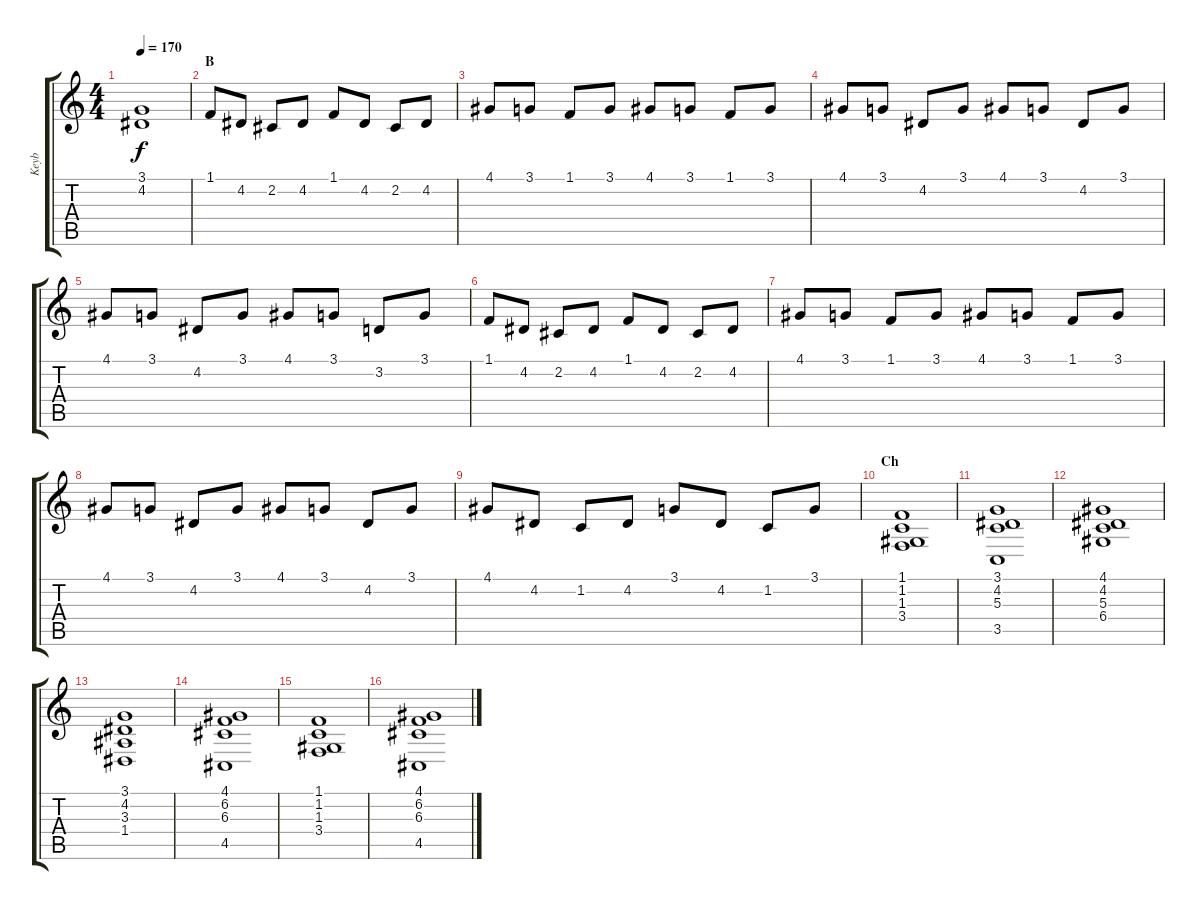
\track ("Keyb" "Keyb") {instrument lead3calliope}
\staff {score tabs}
\tuning (E4 B3 G3 D3 A2 E2) {hide}
\ts (4 4)
\tempo 170
\clef g2
\ks c
(3.1 4.2).1{dy f} |
\section ("" "B")
1.1.8{volume 7 instrument harpsichord} 4.2.8 2.2.8 4.2.8 1.1.8 4.2.8 2.2.8 4.2.8 |
4.1.8 3.1.8 1.1.8 3.1.8 4.1.8 3.1.8 1.1.8 3.1.8 |
4.1.8 3.1.8 4.2.8 3.1.8 4.1.8 3.1.8 4.2.8 3.1.8 |
4.1.8 3.1.8 4.2.8 3.1.8 4.1.8 3.1.8 3.2.8 3.1.8 |
1.1.8 4.2.8 2.2.8 4.2.8 1.1.8 4.2.8 2.2.8 4.2.8 |
4.1.8 3.1.8 1.1.8 3.1.8 4.1.8 3.1.8 1.1.8 3.1.8 |
4.1.8 3.1.8 4.2.8 3.1.8 4.1.8 3.1.8 4.2.8 3.1.8 |
4.1.8 4.2.8 1.2.8 4.2.8 3.1.8 4.2.8 1.2.8 3.1.8 |
\section ("" "Ch")
(1.1 1.2 1.3 3.4).1{volume 9 instrument harpsichord} |
(3.1 4.2 5.3 3.5).1 |
(4.1 4.2 5.3 6.4).1 |
(3.1 4.2 3.3 1.4).1 |
(4.1 6.2 6.3 4.5).1 |
(1.1 1.2 1.3 3.4).1 |
(4.1 6.2 6.3 4.5).1
